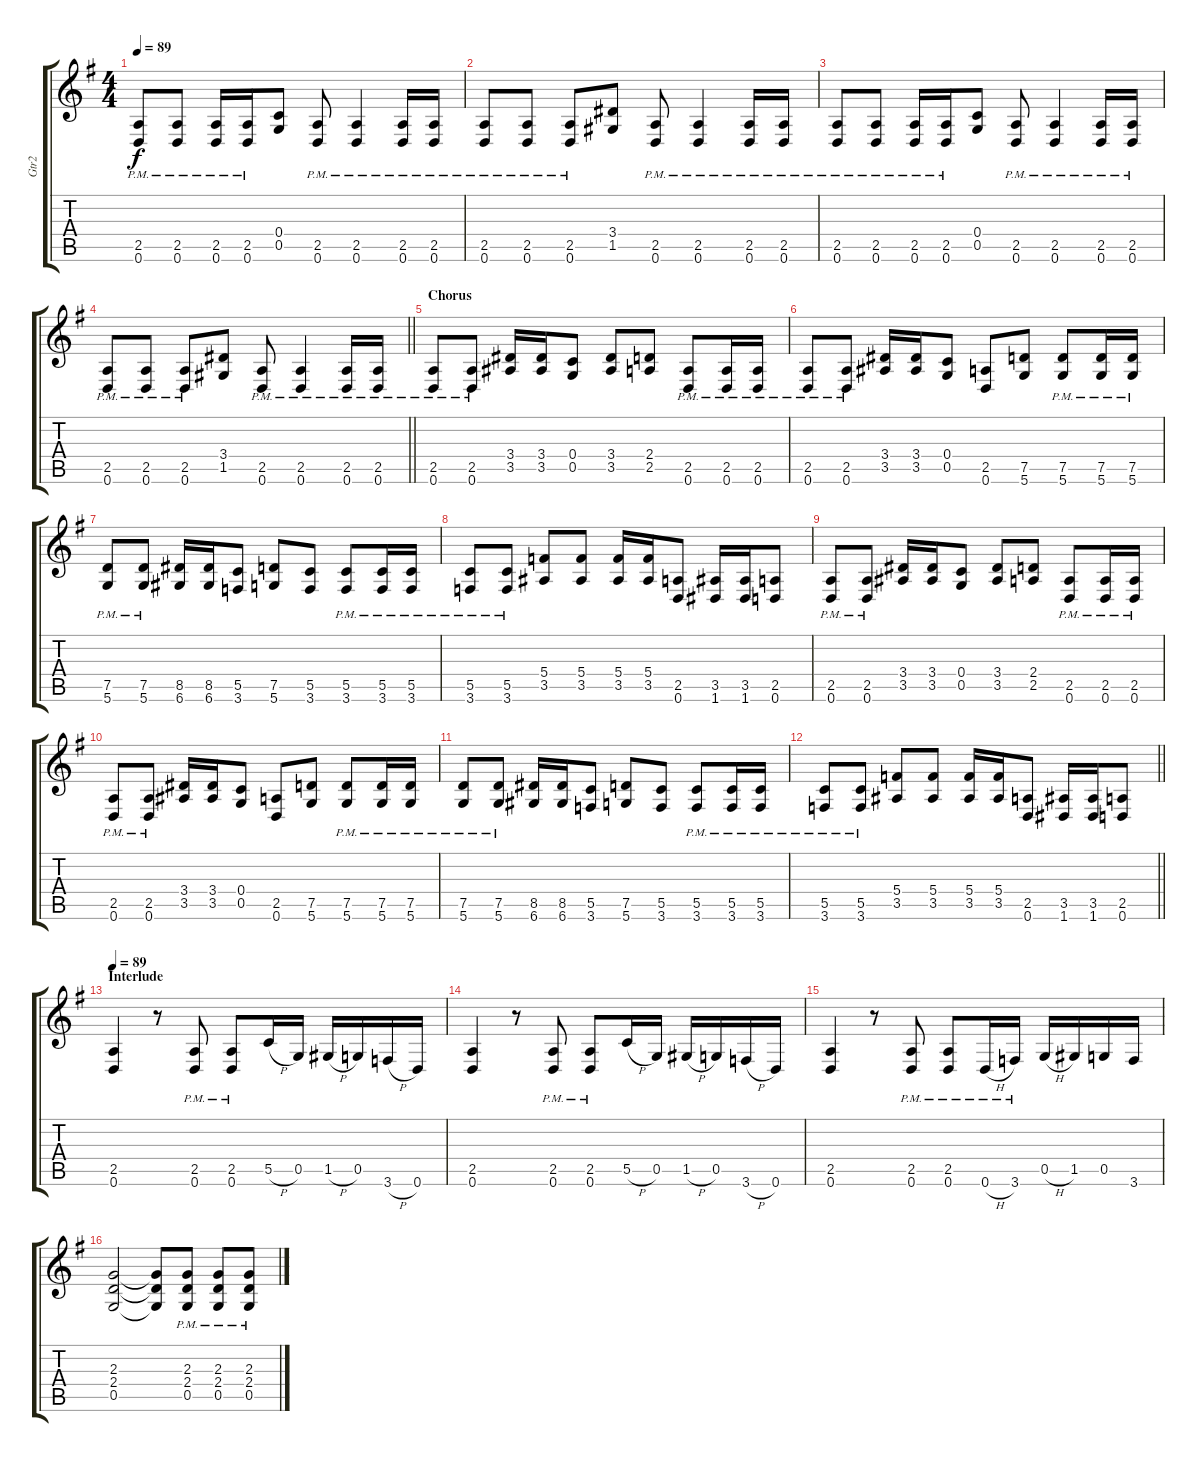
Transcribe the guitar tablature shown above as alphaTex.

\track ("Gtr2" "Gtr2") {instrument distortionguitar}
\staff {score tabs}
\tuning (D4 A3 F3 C3 G2 D2) {hide}
\ts (4 4)
\tempo 89
\clef g2
\ks g
(2.5{pm} 0.6{pm}).8{dy f} (2.5{pm} 0.6{pm}).8 (2.5{pm} 0.6{pm}).16 (2.5{pm} 0.6{pm}).16 (0.4 0.5).8 (2.5{pm} 0.6{pm}).8 (2.5{pm} 0.6{pm}).4 (2.5{pm} 0.6{pm}).16 (2.5{pm} 0.6{pm}).16 |
(2.5{pm} 0.6{pm}).8 (2.5{pm} 0.6{pm}).8 (2.5{pm} 0.6{pm}).8 (3.4 1.5).8 (2.5{pm} 0.6{pm}).8 (2.5{pm} 0.6{pm}).4 (2.5{pm} 0.6{pm}).16 (2.5{pm} 0.6{pm}).16 |
(2.5{pm} 0.6{pm}).8 (2.5{pm} 0.6{pm}).8 (2.5{pm} 0.6{pm}).16 (2.5{pm} 0.6{pm}).16 (0.4 0.5).8 (2.5{pm} 0.6{pm}).8 (2.5{pm} 0.6{pm}).4 (2.5{pm} 0.6{pm}).16 (2.5{pm} 0.6{pm}).16 |
\barLineRight lightlight
(2.5{pm} 0.6{pm}).8 (2.5{pm} 0.6{pm}).8 (2.5{pm} 0.6{pm}).8 (3.4 1.5).8 (2.5{pm} 0.6{pm}).8 (2.5{pm} 0.6{pm}).4 (2.5{pm} 0.6{pm}).16 (2.5{pm} 0.6{pm}).16 |
\section ("" "Chorus")
(2.5{pm} 0.6{pm}).8{volume 7} (2.5{pm} 0.6{pm}).8 (3.4 3.5).16 (3.4 3.5).16 (0.4 0.5).8 (3.4 3.5).8 (2.4 2.5).8 (2.5{pm} 0.6{pm}).8 (2.5{pm} 0.6{pm}).16 (2.5{pm} 0.6{pm}).16 |
(2.5{pm} 0.6{pm}).8 (2.5{pm} 0.6{pm}).8 (3.4 3.5).16 (3.4 3.5).16 (0.4 0.5).8 (2.5 0.6).8 (7.5 5.6).8 (7.5{pm} 5.6{pm}).8 (7.5{pm} 5.6{pm}).16 (7.5{pm} 5.6{pm}).16 |
(7.5{pm} 5.6{pm}).8 (7.5{pm} 5.6{pm}).8 (8.5 6.6).16 (8.5 6.6).16 (5.5 3.6).8 (7.5 5.6).8 (5.5 3.6).8 (5.5{pm} 3.6{pm}).8 (5.5{pm} 3.6{pm}).16 (5.5{pm} 3.6{pm}).16 |
(5.5{pm} 3.6{pm}).8 (5.5{pm} 3.6{pm}).8 (5.4 3.5).8 (5.4 3.5).8 (5.4 3.5).16 (5.4 3.5).16 (2.5 0.6).8 (3.5 1.6).16 (3.5 1.6).16 (2.5 0.6).8 |
(2.5{pm} 0.6{pm}).8 (2.5{pm} 0.6{pm}).8 (3.4 3.5).16 (3.4 3.5).16 (0.4 0.5).8 (3.4 3.5).8 (2.4 2.5).8 (2.5{pm} 0.6{pm}).8 (2.5{pm} 0.6{pm}).16 (2.5{pm} 0.6{pm}).16 |
(2.5{pm} 0.6{pm}).8 (2.5{pm} 0.6{pm}).8 (3.4 3.5).16 (3.4 3.5).16 (0.4 0.5).8 (2.5 0.6).8 (7.5 5.6).8 (7.5{pm} 5.6{pm}).8 (7.5{pm} 5.6{pm}).16 (7.5{pm} 5.6{pm}).16 |
(7.5{pm} 5.6{pm}).8 (7.5{pm} 5.6{pm}).8 (8.5 6.6).16 (8.5 6.6).16 (5.5 3.6).8 (7.5 5.6).8 (5.5 3.6).8 (5.5{pm} 3.6{pm}).8 (5.5{pm} 3.6{pm}).16 (5.5{pm} 3.6{pm}).16 |
\barLineRight lightlight
(5.5{pm} 3.6{pm}).8 (5.5{pm} 3.6{pm}).8 (5.4 3.5).8 (5.4 3.5).8 (5.4 3.5).16 (5.4 3.5).16 (2.5 0.6).8 (3.5 1.6).16 (3.5 1.6).16 (2.5 0.6).8 |
\section ("" "Interlude")
\tempo 89
(2.5 0.6).4{volume 4} r.8 (2.5{pm} 0.6{pm}).8 (2.5{pm} 0.6{pm}).8 5.5{h}.16 0.5.16 1.5{h}.16 0.5.16 3.6{h}.16 0.6.16 |
(2.5 0.6).4 r.8 (2.5{pm} 0.6{pm}).8 (2.5{pm} 0.6{pm}).8 5.5{h}.16 0.5.16 1.5{h}.16 0.5.16 3.6{h}.16 0.6.16 |
(2.5 0.6).4 r.8 (2.5{pm} 0.6{pm}).8 (2.5{pm} 0.6{pm}).8 0.6{h pm}.16 3.6{pm}.16 0.5{h}.16 1.5.16 0.5.16 3.6.16 |
(2.3 2.4 0.5).2{volume 6} (2.3{t} 2.4{t} 0.5{t}).8 (2.3{pm} 2.4{pm} 0.5{pm}).8 (2.3{pm} 2.4{pm} 0.5{pm}).8 (2.3{pm} 2.4{pm} 0.5{pm}).8
